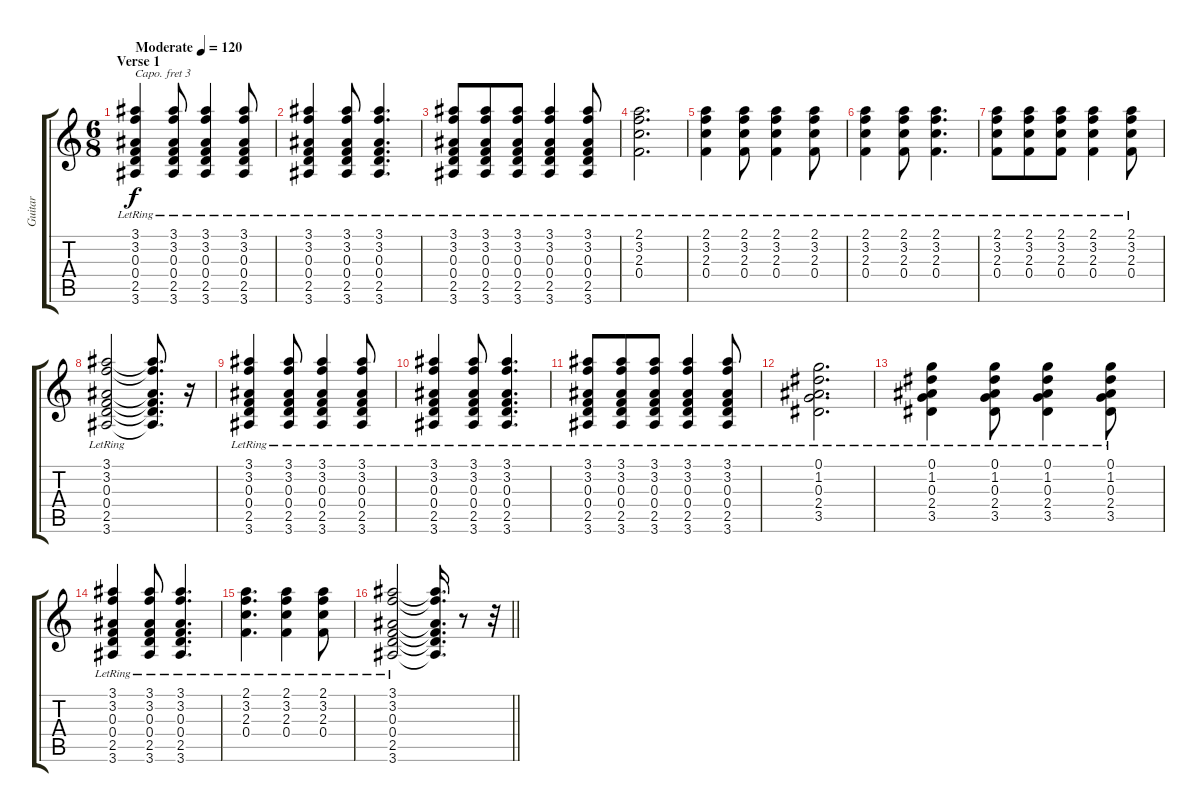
\track ("Guitar" "Guitar") {instrument acousticguitarnylon}
\staff {score tabs}
\capo 3
\tuning (E4 B3 G3 D3 A2 E2) {hide}
\ts (6 8)
\section ("" "Verse 1")
\tempo (120 "Moderate")
\clef g2
\ks c
(3.1{lr} 3.2{lr} 0.3{lr} 0.4{lr} 2.5{lr} 3.6{lr}).4{dy f instrument acousticguitarnylon} (3.1{lr} 3.2{lr} 0.3{lr} 0.4{lr} 2.5{lr} 3.6{lr}).8 (3.1{lr} 3.2{lr} 0.3{lr} 0.4{lr} 2.5{lr} 3.6{lr}).4 (3.1{lr} 3.2{lr} 0.3{lr} 0.4{lr} 2.5{lr} 3.6{lr}).8 |
(3.1{lr} 3.2{lr} 0.3{lr} 0.4{lr} 2.5{lr} 3.6{lr}).4 (3.1{lr} 3.2{lr} 0.3{lr} 0.4{lr} 2.5{lr} 3.6{lr}).8 (3.1{lr} 3.2{lr} 0.3{lr} 0.4{lr} 2.5{lr} 3.6{lr}).4{d} |
(3.1{lr} 3.2{lr} 0.3{lr} 0.4{lr} 2.5{lr} 3.6{lr}).8 (3.1{lr} 3.2{lr} 0.3{lr} 0.4{lr} 2.5{lr} 3.6{lr}).8 (3.1{lr} 3.2{lr} 0.3{lr} 0.4{lr} 2.5{lr} 3.6{lr}).8 (3.1{lr} 3.2{lr} 0.3{lr} 0.4{lr} 2.5{lr} 3.6{lr}).4 (3.1{lr} 3.2{lr} 0.3{lr} 0.4{lr} 2.5{lr} 3.6{lr}).8 |
(2.1{lr} 3.2{lr} 2.3{lr} 0.4{lr}).2{d} |
(2.1{lr} 3.2{lr} 2.3{lr} 0.4{lr}).4 (2.1{lr} 3.2{lr} 2.3{lr} 0.4{lr}).8 (2.1{lr} 3.2{lr} 2.3{lr} 0.4{lr}).4 (2.1{lr} 3.2{lr} 2.3{lr} 0.4{lr}).8 |
(2.1{lr} 3.2{lr} 2.3{lr} 0.4{lr}).4 (2.1{lr} 3.2{lr} 2.3{lr} 0.4{lr}).8 (2.1{lr} 3.2{lr} 2.3{lr} 0.4{lr}).4{d} |
(2.1{lr} 3.2{lr} 2.3{lr} 0.4{lr}).8 (2.1{lr} 3.2{lr} 2.3{lr} 0.4{lr}).8 (2.1{lr} 3.2{lr} 2.3{lr} 0.4{lr}).8 (2.1{lr} 3.2{lr} 2.3{lr} 0.4{lr}).4 (2.1{lr} 3.2{lr} 2.3{lr} 0.4{lr}).8 |
(3.1{lr} 3.2{lr} 0.3{lr} 0.4{lr} 2.5{lr} 3.6{lr}).2 (3.1{t} 3.2{t} 0.3{t} 0.4{t} 2.5{t} 3.6{t}).8{d} r.16 |
(3.1{lr} 3.2{lr} 0.3{lr} 0.4{lr} 2.5{lr} 3.6{lr}).4 (3.1{lr} 3.2{lr} 0.3{lr} 0.4{lr} 2.5{lr} 3.6{lr}).8 (3.1{lr} 3.2{lr} 0.3{lr} 0.4{lr} 2.5{lr} 3.6{lr}).4 (3.1{lr} 3.2{lr} 0.3{lr} 0.4{lr} 2.5{lr} 3.6{lr}).8 |
(3.1{lr} 3.2{lr} 0.3{lr} 0.4{lr} 2.5{lr} 3.6{lr}).4 (3.1{lr} 3.2{lr} 0.3{lr} 0.4{lr} 2.5{lr} 3.6{lr}).8 (3.1{lr} 3.2{lr} 0.3{lr} 0.4{lr} 2.5{lr} 3.6{lr}).4{d} |
(3.1{lr} 3.2{lr} 0.3{lr} 0.4{lr} 2.5{lr} 3.6{lr}).8 (3.1{lr} 3.2{lr} 0.3{lr} 0.4{lr} 2.5{lr} 3.6{lr}).8 (3.1{lr} 3.2{lr} 0.3{lr} 0.4{lr} 2.5{lr} 3.6{lr}).8 (3.1{lr} 3.2{lr} 0.3{lr} 0.4{lr} 2.5{lr} 3.6{lr}).4 (3.1{lr} 3.2{lr} 0.3{lr} 0.4{lr} 2.5{lr} 3.6{lr}).8 |
(0.1{lr} 1.2{lr} 0.3{lr} 2.4{lr} 3.5{lr}).2{d} |
(0.1{lr} 1.2{lr} 0.3{lr} 2.4{lr} 3.5{lr}).4 (0.1{lr} 1.2{lr} 0.3{lr} 2.4{lr} 3.5{lr}).8 (0.1{lr} 1.2{lr} 0.3{lr} 2.4{lr} 3.5{lr}).4 (0.1{lr} 1.2{lr} 0.3{lr} 2.4{lr} 3.5{lr}).8 |
(3.1{lr} 3.2{lr} 0.3{lr} 0.4{lr} 2.5{lr} 3.6{lr}).4 (3.1{lr} 3.2{lr} 0.3{lr} 0.4{lr} 2.5{lr} 3.6{lr}).8 (3.1{lr} 3.2{lr} 0.3{lr} 0.4{lr} 2.5{lr} 3.6{lr}).4{d} |
(2.1{lr} 3.2{lr} 2.3{lr} 0.4{lr}).4{d} (2.1{lr} 3.2{lr} 2.3{lr} 0.4{lr}).4 (2.1{lr} 3.2{lr} 2.3{lr} 0.4{lr}).8 |
\barLineRight lightlight
(3.1{lr} 3.2{lr} 0.3{lr} 0.4{lr} 2.5{lr} 3.6{lr}).2 (3.1{t} 3.2{t} 0.3{t} 0.4{t} 2.5{t} 3.6{t}).16{d} r.8 r.32
